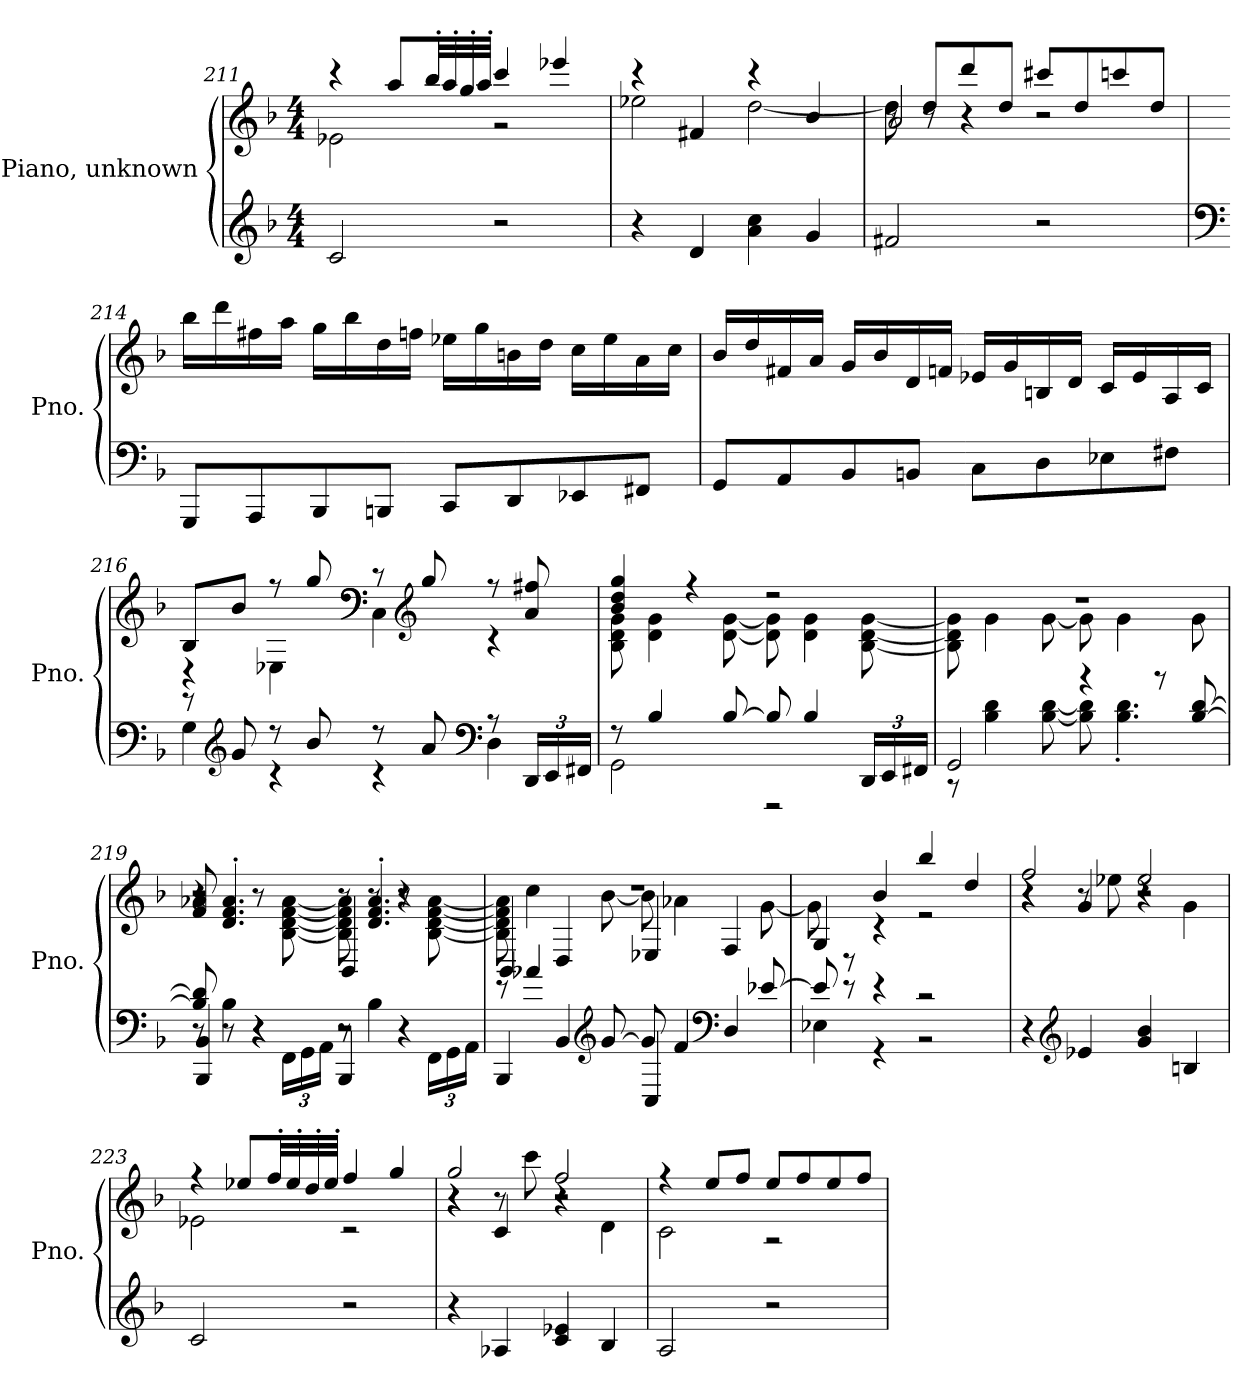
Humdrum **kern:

**kern	**kern
*part1	*part1
*staff2	*staff1
*I"Piano, unknown	*
*I'Pno.	*
!!LO:LB:g=z
*clefG2	*clefG2
*k[b-]	*k[b-]
*M4/4	*M4/4
=211	=211
*	*^
2c/	4r	2e-X\
.	8aa/L	.
.	32bb-'/LL	.
.	32aa'/	.
.	32gg'/	.
.	32aa'/JJJ	.
2r	4ccc/	2r
.	4eee-X/	.
=212	=212	=212
4r	4r	2ee-X\
4d/	4f#X/	.
4a\ 4cc\	4r	[2dd\
4g/	4b-/	.
=213	=213	=213
*	*	*^
2f#X/	8r	8dd\]	2a/
.	8dd/L	8r	.
.	8ddd/	4r	.
.	8dd/J	.	.
2r	8ccc#X/L	2r	2r
.	8dd/	.	.
.	8cccn/	.	.
.	8dd/J	.	.
*	*v	*v	*v
!!LO:LB:g=z
=214	=214
*clefF4	*
8GGG/L	16bb-\LL
.	16ddd\
8AAA/	16ff#X\
.	16aa\JJ
8BBB-/	16gg\LL
.	16bb-\
8BBBn/J	16dd\
.	16ffn\JJ
8CC/L	16ee-X\LL
.	16gg\
8DD/	16bn\
.	16dd\JJ
8EE-X/	16cc\LL
.	16ee-\
8FF#X/J	16a\
.	16cc\JJ
=215	=215
8GG/L	16b-/LL
.	16dd/
8AA/	16f#X/
.	16a/JJ
8BB-/	16g/LL
.	16b-/
8BBn/J	16d/
.	16fn/JJ
8C\L	16e-X/LL
.	16g/
8D\	16Bn/
.	16d/JJ
8E-X\	16c/LL
.	16e-/
8F#X\J	16A/
.	16c/JJ
!!LO:LB:g=z
=216	=216
*^	*^
8r	4G\	8B-/L	4r
*clefG2	*	*	*
8g/	.	8b-/J	.
8r	4r	8r	4E-X\
8b-/	.	8gg/	.
*	*	*clefF4	*
8r	4r	8r	4C\
*	*	*clefG2	*
8a/	.	8gg/	.
*clefF4	*	*	*
8r	4D\	8r	4r
*Xbrackettup	*	*	*
24DD/LL	.	8a/ 8ff#X/	.
24EE/	.	.	.
24FF#X/JJ	.	.	.
=217	=217	=217	=217
8r	2GG\	4b-/ 4dd/ 4gg/	8B-\ 8d\ 8g\
4B-/	.	.	4d\ 4g\
.	.	4r	.
[8B-/	.	.	[8d\ [8g\
8B-/]	2r	2r	8d\] 8g\]
4B-/	.	.	4d\ 4g\
24DD/LL	.	.	[8B-\ [8d\ [8g\
24EE/	.	.	.
24FF#X/JJ	.	.	.
=218	=218	=218	=218
2GG/	8r	1r	8B-\] 8d\] 8g\]
.	4B-\ 4d\	.	4g\
.	[8B-\ [8d\	.	[8g\
4r	8B-\] 8d\]	.	8g\]
.	4.B-\' 4.d\'	.	4g\
8r	.	.	.
[8B-/ [8d/	.	.	8g\
!!LO:LB:g=z
=219	=219	=219	=219
*	*^	*	*^
8B-/] 8d/]	8r	4BBB-/ 4BB-/	8f/ 8a-X/	4r	2r
8r	4B-\	.	4.d/' 4.f/' 4.a-/'	.	.
4r	.	4r	.	8r	.
.	24FF\LL	.	.	[8B-\ [8d\ [8f\ [8a-\	.
.	24GG\	.	.	.	.
.	24AA\JJ	.	.	.	.
2r	8r	4BBB-/	8r	8B-\] 8d\] 8f\] 8a-\]	4BB-/
.	4B-\	.	4.d/' 4.f/' 4.a-/'	8r	.
.	.	4r	.	8r	4r
.	24FF\LL	.	.	[8B-\ [8d\ [8f\ [8a-\	.
.	24GG\	.	.	.	.
.	24AA\JJ	.	.	.	.
*	*v	*v	*	*	*
=220	=220	=220	=220	=220
8r	4BBB-/	1r	8B-\] 8d\] 8f\] 8a-\]	4BB-/
4a-X/	.	.	4cc\	.
.	4BB-/	.	.	4D/
*clefG2	*	*	*	*
[8g/	.	.	[8b-\	.
8g/]	4C/	.	8b-\]	4E-X/
4f/	.	.	4a-X\	.
*clefF4	*	*	*	*
.	4D/	.	.	4F/
[8e-X/	.	.	[8g\	.
*	*	*	*v	*v
=221	=221	=221	=221
8e-/]	4E-X\	4G/	8g\]
8r	.	.	8r
4r	4r	4b-/	4r
2r	2r	4bb-/	2r
.	.	4dd/	.
*v	*v	*	*
!!LO:LB:g=z
=222	=222	=222
*	*	*^
4r	2ff/	4r	4r
*clefG2	*	*	*
4e-X/	.	8r	4g/
.	.	8ee-X\	.
4g/ 4b-/	2ee-/	4r	2r
4Bn/	.	4g\	.
*	*	*v	*v
=223	=223	=223
2c/	4r	2e-X\
.	8ee-X/L	.
.	32ff'/LL	.
.	32ee-'/	.
.	32dd'/	.
.	32ee-'/JJJ	.
2r	4ff/	2r
.	4gg/	.
=224	=224	=224
*	*	*^
4r	2gg/	4r	4r
4A-X/	.	8r	4c/
.	.	8ccc\	.
4c/ 4e-X/	2ff/	4r	2r
4B-/	.	4d\	.
*	*	*v	*v
=225	=225	=225
2A/	4r	2c\
.	8ee/L	.
.	8ff/J	.
2r	8ee/L	2r
.	8ff/	.
.	8ee/	.
.	8ff/J	.
*	*v	*v
=	=
*-	*-
